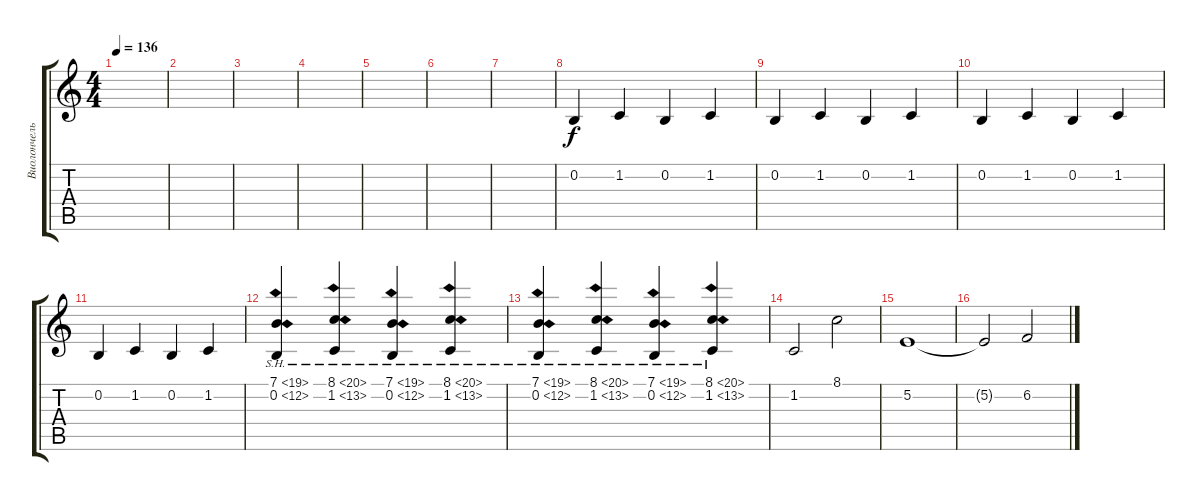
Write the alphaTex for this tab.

\track ("Виолончель" "Виолончель") {instrument stringensemble1}
\staff {score tabs}
\tuning (E4 B3 G3 D3 A2 E2) {hide}
\ts (4 4)
\tempo 136
\clef g2
\ks c
|
|
|
|
|
|
|
0.2.4 1.2.4 0.2.4 1.2.4 |
0.2.4 1.2.4 0.2.4 1.2.4 |
0.2.4 1.2.4 0.2.4 1.2.4 |
0.2.4 1.2.4 0.2.4 1.2.4 |
(7.1{sh 12} 0.2{sh 12}).4 (8.1{sh 12} 1.2{sh 12}).4 (7.1{sh 12} 0.2{sh 12}).4 (8.1{sh 12} 1.2{sh 12}).4 |
(7.1{sh 12} 0.2{sh 12}).4 (8.1{sh 12} 1.2{sh 12}).4 (7.1{sh 12} 0.2{sh 12}).4 (8.1{sh 12} 1.2{sh 12}).4 |
1.2.2 8.1.2 |
5.2.1 |
5.2{t}.2 6.2.2
